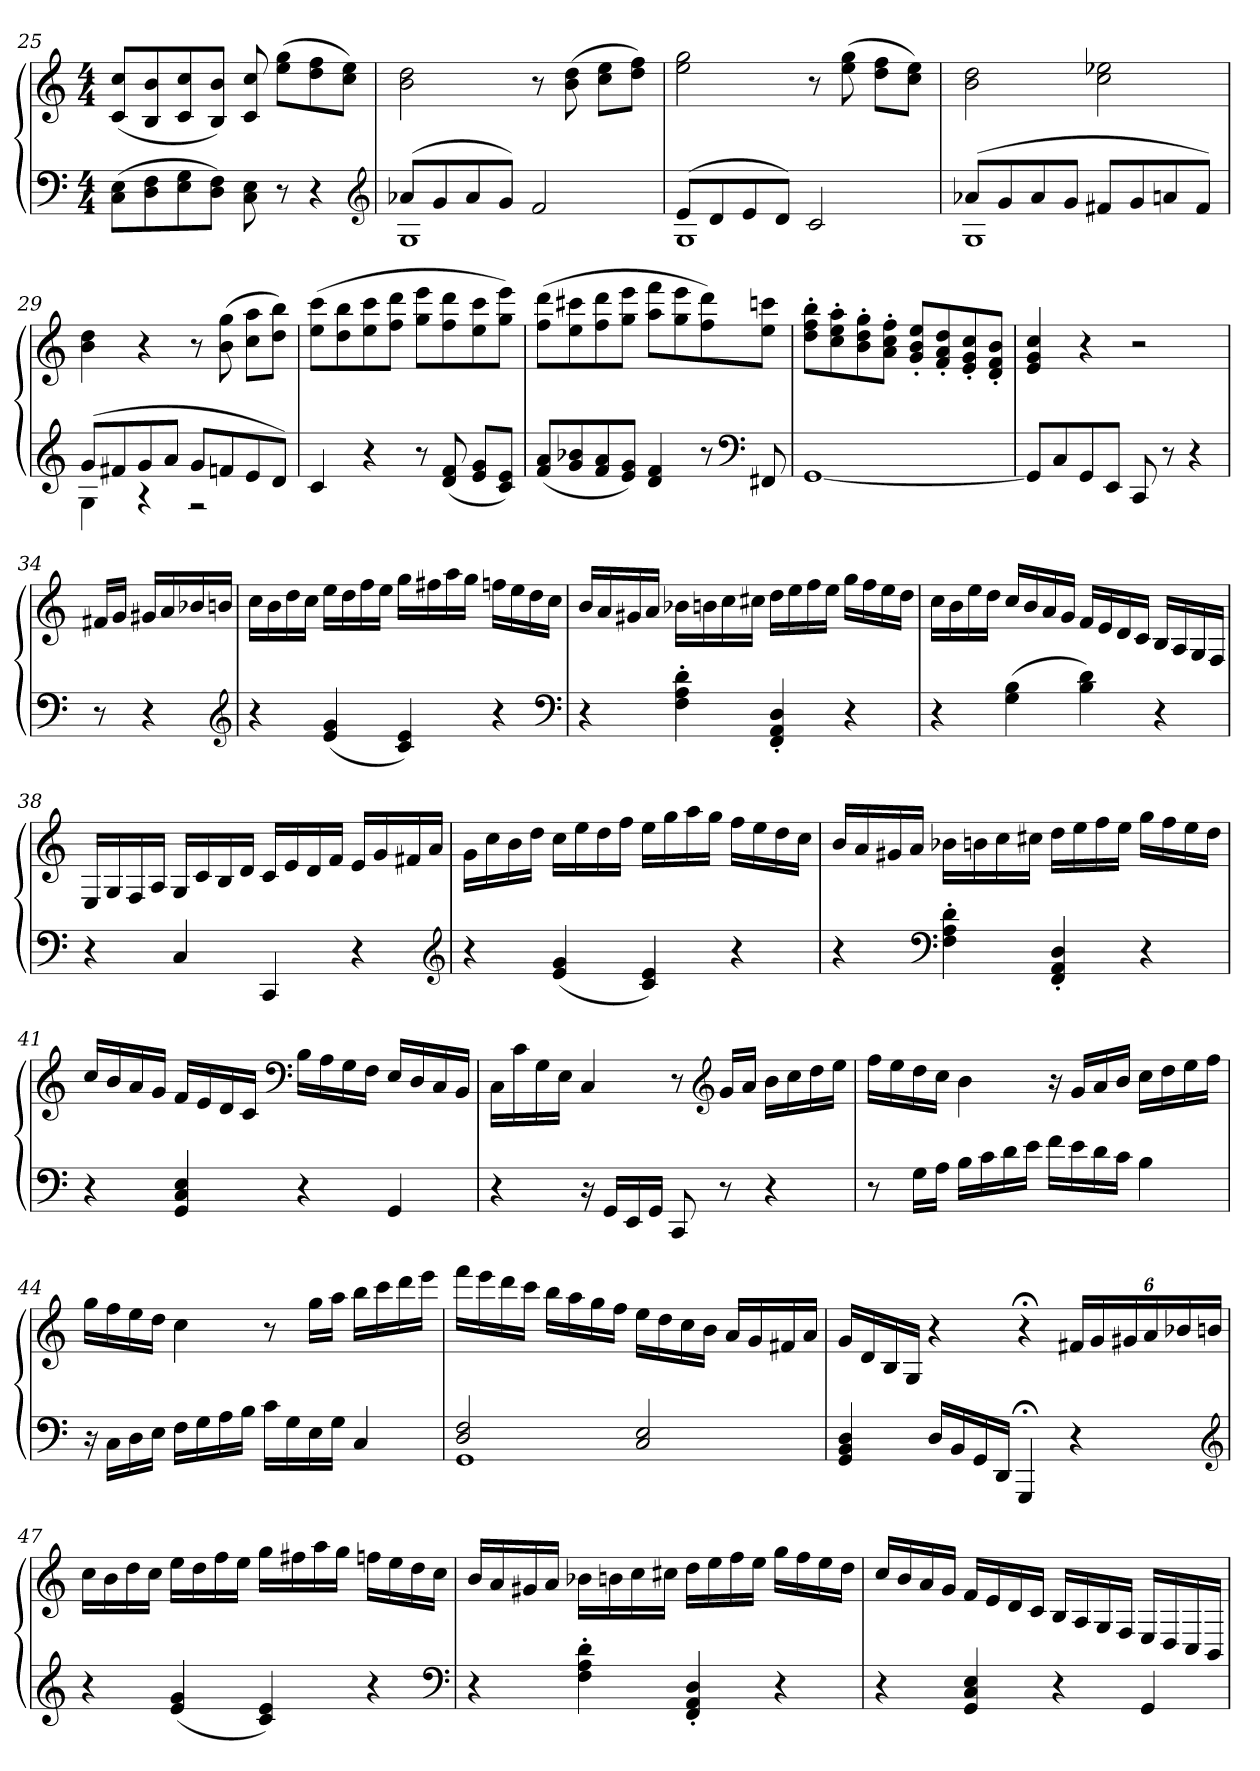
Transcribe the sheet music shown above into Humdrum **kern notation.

**kern	**kern
*part1	*part1
*staff2	*staff1
*clefF4	*clefG2
*k[]	*k[]
*M4/4	*M4/4
=25	=25
(8C 8EL	(8c 8ccL
8D 8F	8B 8b
8E 8G	8c 8cc
8D 8FJ)	8B 8bJ)
8C 8E	8c 8cc
8r	(8ee 8ggL
4r	8dd 8ff
.	8cc 8eeJ)
*clefG2	*
=26	=26
*^	*
(8a-XL	1G	2b 2dd
8g	.	.
8a-	.	.
8gJ)	.	.
2f	.	8r
.	.	(8b 8dd
.	.	8cc 8eeL
.	.	8dd 8ffJ)
=27	=27	=27
(8eL	1G	2ee 2gg
8d	.	.
8e	.	.
8dJ)	.	.
2c	.	8r
.	.	(8ee 8gg
.	.	8dd 8ffL
.	.	8cc 8eeJ)
=28	=28	=28
(8a-XL	1G	2b 2dd
8g	.	.
8a-	.	.
8gJ	.	.
8f#XL	.	2cc 2ee-X
8g	.	.
8an	.	.
8f#J)	.	.
=29	=29	=29
(8gL	4G	4b 4dd
8f#X	.	.
8g	4r	4r
8aJ	.	.
8gL	2r	8r
8fn	.	(8b 8gg
8e	.	8cc 8aaL
8dJ)	.	8dd 8bbJ)
*v	*v	*
=30	=30
4c	(8ee 8cccL
.	8dd 8bb
4r	8ee 8ccc
.	8ff 8dddJ
8r	8gg 8eeeL
(8d 8f	8ff 8ddd
8e 8gL	8ee 8ccc
8c 8eJ)	8gg 8eeeJ)
=31	=31
(8f 8aL	(8ff 8dddL
8g 8b-X	8ee 8ccc#X
8f 8a	8ff 8ddd
8e 8gJ)	8gg 8eeeJ
4d 4f	8aa 8fffL
.	8gg 8eee
8r	8ff 8ddd)
*clefF4	*
8FF#X	8ee 8cccnJ
=32	=32
[1GG	8dd' 8ff' 8bb'L
.	8cc' 8ee' 8aa'
.	8b' 8dd' 8gg'
.	8a' 8cc' 8ff'J
.	8g' 8b' 8ee'L
.	8f' 8a' 8dd'
.	8e' 8g' 8cc'
.	8d' 8f' 8b'J
=33	=33
8GGL]	4e 4g 4cc
8C	.
8GG	4r
8EEJ	.
8CC	2r
8r	.
4r	.
=34	=34
8r	16f#XLL
.	16gJJ
4r	16g#XLL
.	16a
.	16b-X
.	16bnJJ
*clefG2	*
=35	=35
4r	16ccLL
.	16b
.	16dd
.	16ccJJ
(4e 4g	16eeLL
.	16dd
.	16ff
.	16eeJJ
4c 4e)	16ggLL
.	16ff#X
.	16aa
.	16ggJJ
4r	16ffnLL
.	16ee
.	16dd
.	16ccJJ
*clefF4	*
=36	=36
4r	16bLL
.	16a
.	16g#X
.	16aJJ
4F' 4A' 4d'	16b-XLL
.	16bn
.	16cc
.	16cc#XJJ
4FF' 4AA' 4D'	16ddLL
.	16ee
.	16ff
.	16eeJJ
4r	16ggLL
.	16ff
.	16ee
.	16ddJJ
=37	=37
4r	16ccLL
.	16b
.	16ee
.	16ddJJ
(4G 4B	16ccLL
.	16b
.	16a
.	16gJJ
4B 4d)	16fLL
.	16e
.	16d
.	16cJJ
4r	16BLL
.	16A
.	16G
.	16FJJ
=38	=38
4r	16ELL
.	16G
.	16F
.	16AJJ
4C	16GLL
.	16c
.	16B
.	16dJJ
4CC	16cLL
.	16e
.	16d
.	16fJJ
4r	16eLL
.	16g
.	16f#X
.	16aJJ
*clefG2	*
=39	=39
4r	16gLL
.	16cc
.	16b
.	16ddJJ
(4e 4g	16ccLL
.	16ee
.	16dd
.	16ffJJ
4c 4e)	16eeLL
.	16gg
.	16aa
.	16ggJJ
4r	16ffLL
.	16ee
.	16dd
.	16ccJJ
=40	=40
4r	16bLL
.	16a
.	16g#X
.	16aJJ
*clefF4	*
4F' 4A' 4d'	16b-XLL
.	16bn
.	16cc
.	16cc#XJJ
4FF' 4AA' 4D'	16ddLL
.	16ee
.	16ff
.	16eeJJ
4r	16ggLL
.	16ff
.	16ee
.	16ddJJ
=41	=41
4r	16ccLL
.	16b
.	16a
.	16gJJ
4GG 4C 4E	16fLL
.	16e
.	16d
.	16cJJ
*	*clefF4
4r	16BLL
.	16A
.	16G
.	16FJJ
4GG	16ELL
.	16D
.	16C
.	16BBJJ
=42	=42
4r	16CLL
.	16c
.	16G
.	16EJJ
16r	4C
16GGLL	.
16EE	.
16GGJJ	.
8CC	8r
*	*clefG2
8r	16gLL
.	16aJJ
4r	16bLL
.	16cc
.	16dd
.	16eeJJ
=43	=43
8r	16ffLL
.	16ee
16GLL	16dd
16AJJ	16ccJJ
16BLL	4b
16c	.
16d	.
16eJJ	.
16fLL	16r
16e	16gLL
16d	16a
16cJJ	16bJJ
4B	16ccLL
.	16dd
.	16ee
.	16ffJJ
=44	=44
16r	16ggLL
16CLL	16ff
16D	16ee
16EJJ	16ddJJ
16FLL	4cc
16G	.
16A	.
16BJJ	.
16cLL	8r
16G	.
16E	16ggLL
16GJJ	16aaJJ
4C	16bbLL
.	16ccc
.	16ddd
.	16eeeJJ
=45	=45
*^	*
2D 2F	1GG	16fffLL
.	.	16eee
.	.	16ddd
.	.	16cccJJ
.	.	16bbLL
.	.	16aa
.	.	16gg
.	.	16ffJJ
2C 2E	.	16eeLL
.	.	16dd
.	.	16cc
.	.	16bJJ
.	.	16aLL
.	.	16g
.	.	16f#X
.	.	16aJJ
*v	*v	*
=46	=46
4GG 4BB 4D	16gLL
.	16d
.	16B
.	16GJJ
16DLL	4r
16BB	.
16GG	.
16DDJJ	.
4GGG;<	4r;<
4r	24f#XLL
.	24g
.	24g#X
.	24a
.	24b-X
.	24bnJJ
*clefG2	*
=47	=47
4r	16ccLL
.	16b
.	16dd
.	16ccJJ
(4e 4g	16eeLL
.	16dd
.	16ff
.	16eeJJ
4c 4e)	16ggLL
.	16ff#X
.	16aa
.	16ggJJ
4r	16ffnLL
.	16ee
.	16dd
.	16ccJJ
*clefF4	*
=48	=48
4r	16bLL
.	16a
.	16g#X
.	16aJJ
4F' 4A' 4d'	16b-XLL
.	16bn
.	16cc
.	16cc#XJJ
4FF' 4AA' 4D'	16ddLL
.	16ee
.	16ff
.	16eeJJ
4r	16ggLL
.	16ff
.	16ee
.	16ddJJ
=49	=49
4r	16ccLL
.	16b
.	16a
.	16gJJ
4GG 4C 4E	16fLL
.	16e
.	16d
.	16cJJ
4r	16BLL
.	16A
.	16G
.	16FJJ
4GG	16ELL
.	16D
.	16C
.	16BBJJ
=	=
*-	*-
